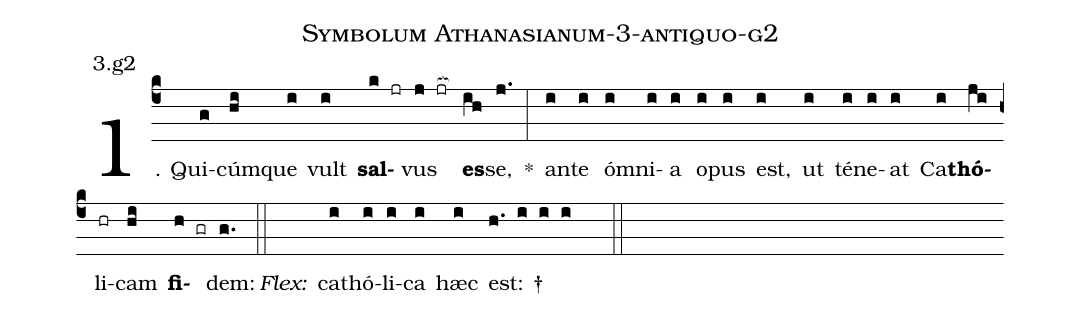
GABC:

name: Symbolum Athanasianum-3-antiquo-g2;
annotation: 3.g2;
%%
(c4)1. Qui(g)cúm(hi)que(i) vult(i) <b>sal</b>(k jr)vus(j jr[ocb:1{]) <b>es</b>(ih[ocb:0}])se,(j.) *(:) an(i)te(i) óm(i)ni(i)a(i) o(i)pus(i) est,(i) ut(i) té(i)ne(i)at(i) Ca(i)<b>thó</b>(ji)li(hr)cam(hi) <b>fi</b>(h gr)dem:(g.) (::)
<i>Flex:</i>()  ca(i)thó(i)li(i)ca(i) hæc(i) est: †(h. i i i  ::)
